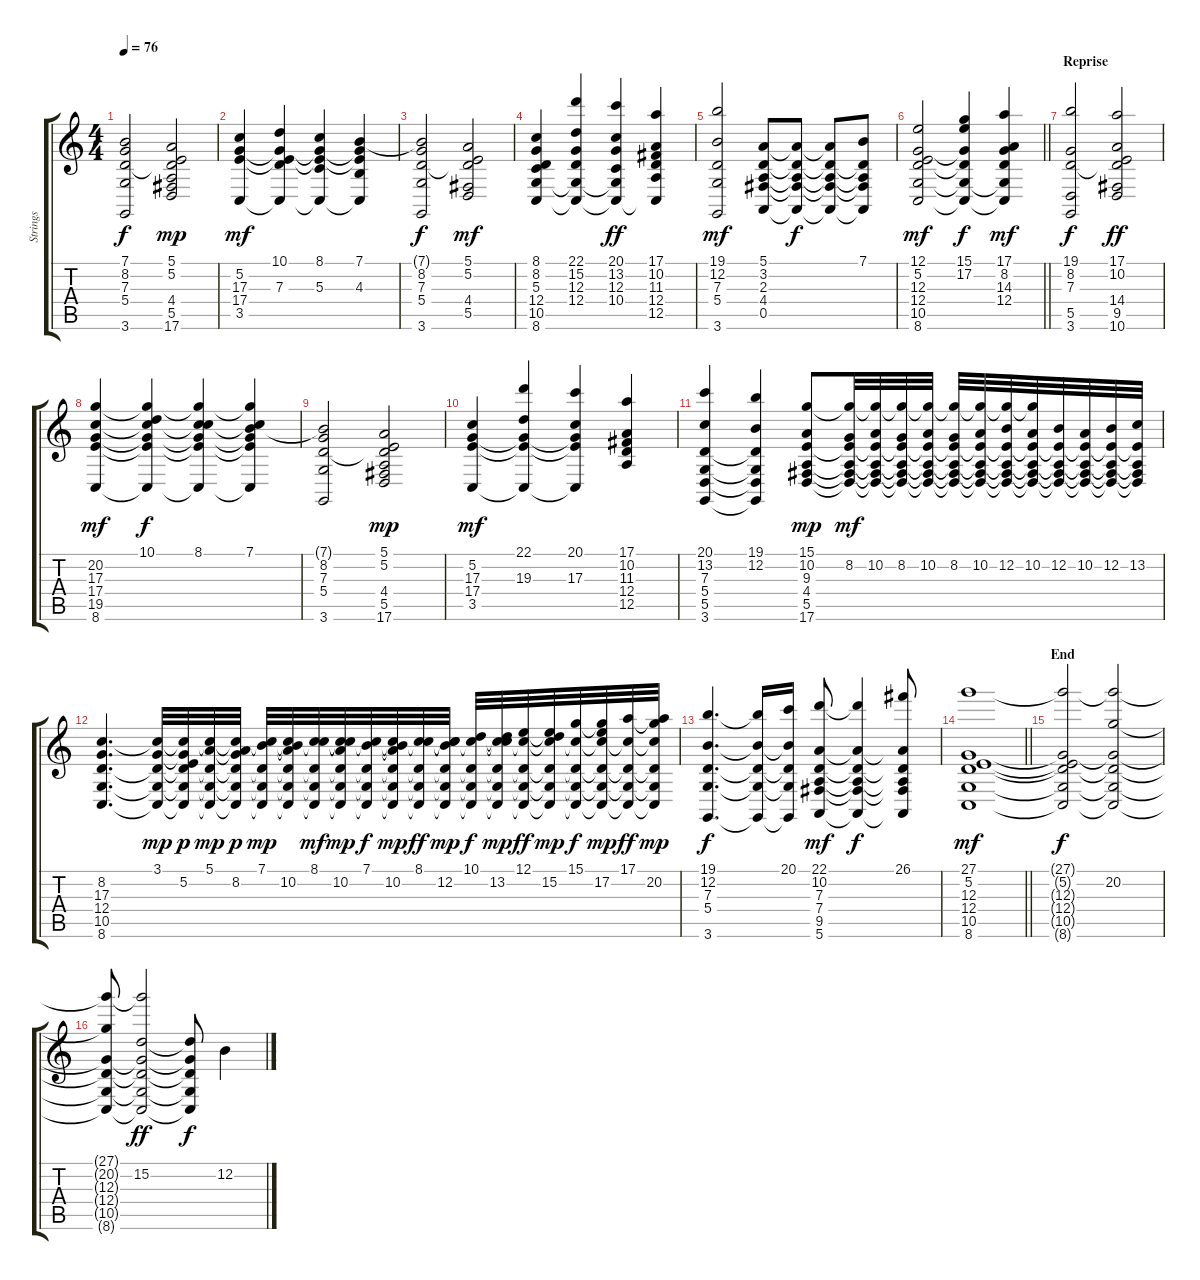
\track ("Strings" "Strings") {instrument stringensemble1}
\staff {score tabs}
\tuning (E4 B3 G3 D3 A2 E2) {hide}
\ts (4 4)
\tempo 76
\clef g2
\ks c
(7.1{t} 8.2 7.3 5.4 3.6).2{dy f} (5.1 5.2 7.3{t} 4.4 5.5 17.6).2{dy mp} |
(5.2 17.3 17.4 3.5).4{dy mf} (10.1 5.2{t} 7.3 17.4{t} 3.5{t}).4 (8.1 5.2{t} 5.3 17.4{t} 3.5{t}).4 (7.1 5.2{t} 4.3 17.4{t} 3.5{t}).4 |
(7.1{t} 8.2 7.3 5.4 3.6).2{dy f} (5.1 5.2 7.3{t} 4.4 5.5).2{dy mf} |
(8.1 8.2 5.3 12.4 10.5 8.6).4 (22.1 15.2 12.3 12.4 10.5{t} 8.6{t}).4 (20.1 13.2 12.3 10.4 10.5{t} 8.6{t}).4{dy ff} (17.1 10.2 11.3 12.4 12.5 8.6{t}).4 |
(19.1 12.2 7.3 5.4 3.6).2{dy mf} (5.1 3.2 2.3 4.4 0.5).8 (5.1{t} 3.2{t} 2.3{t} 4.4{t} 0.5{t}).8{dy f} (5.1{t} 3.2{t} 2.3{t} 4.4{t} 0.5{t}).8 (7.1 3.2{t} 2.3{t} 4.4{t} 0.5{t}).8 |
\barLineRight lightlight
(12.1 5.2 12.3 12.4 10.5 8.6).2{dy mf} (15.1 17.2 12.3{t} 12.4{t} 10.5{t} 8.6{t}).4{dy f} (17.1 8.2 14.3 12.4 10.5{t} 8.6{t}).4{dy mf} |
\section ("" "Reprise")
(19.1 8.2 7.3 5.5 3.6).2{dy f volume 9} (17.1 10.2 7.3{t} 14.4 9.5 10.6).2{dy ff} |
(20.2 17.3 17.4 19.5 8.6).4{dy mf} (10.1 20.2{t} 17.3{t} 17.4{t} 19.5{t} 8.6{t}).4{dy f} (8.1 20.2{t} 17.3{t} 17.4{t} 19.5{t} 8.6{t}).4 (7.1 20.2{t} 17.3{t} 17.4{t} 19.5{t} 8.6{t}).4 |
(7.1{t} 8.2 7.3 5.4 3.6).2 (5.1 5.2 7.3{t} 4.4 5.5 17.6).2{dy mp} |
(5.2 17.3 17.4 3.5).4{dy mf} (22.1 5.2{t} 19.3 17.4{t} 3.5{t}).4 (20.1 5.2{t} 17.3 17.4{t} 3.5{t}).4 (17.1 10.2 11.3 12.4 12.5).4 |
(20.1 13.2 7.3 5.4 5.5 3.6).4 (19.1 12.2 7.3{t} 5.4{t} 5.5{t} 3.6{t}).4 (15.1 10.2 9.3 4.4 5.5 17.6).8{dy mp} (15.1{t} 8.2 9.3{t} 4.4{t} 5.5{t} 17.6{t}).32{dy mf} (15.1{t} 10.2 9.3{t} 4.4{t} 5.5{t} 17.6{t}).32 (15.1{t} 8.2 9.3{t} 4.4{t} 5.5{t} 17.6{t}).32 (15.1{t} 10.2 9.3{t} 4.4{t} 5.5{t} 17.6{t}).32 (15.1{t} 8.2 9.3{t} 4.4{t} 5.5{t} 17.6{t}).32 (15.1{t} 10.2 9.3{t} 4.4{t} 5.5{t} 17.6{t}).32 (15.1{t} 12.2 9.3{t} 4.4{t} 5.5{t} 17.6{t}).32 (15.1{t} 10.2 9.3{t} 4.4{t} 5.5{t} 17.6{t}).32 (12.2 9.3{t} 4.4{t} 5.5{t} 17.6{t}).32 (10.2 9.3{t} 4.4{t} 5.5{t} 17.6{t}).32 (12.2 9.3{t} 4.4{t} 5.5{t} 17.6{t}).32 (13.2 9.3{t} 4.4{t} 5.5{t} 17.6{t}).32 |
(8.2 17.3 12.4 10.5 8.6).4{d} (3.1 17.3{t} 12.4{t} 10.5{t} 8.6{t}).32{dy mp} (3.1{t} 5.2 17.3{t} 12.4{t} 10.5{t} 8.6{t}).32{dy p} (5.1 17.3{t} 12.4{t} 10.5{t} 8.6{t}).32{dy mp} (5.1{t} 8.2 17.3{t} 12.4{t} 10.5{t} 8.6{t}).32{dy p} (7.1 17.3{t} 12.4{t} 10.5{t} 8.6{t}).32{dy mp} (7.1{t} 10.2 17.3{t} 12.4{t} 10.5{t} 8.6{t}).32 (8.1 17.3{t} 12.4{t} 10.5{t} 8.6{t}).32{dy mf} (8.1{t} 10.2 17.3{t} 12.4{t} 10.5{t} 8.6{t}).32{dy mp} (7.1 17.3{t} 12.4{t} 10.5{t} 8.6{t}).32{dy f} (7.1{t} 10.2 17.3{t} 12.4{t} 10.5{t} 8.6{t}).32{dy mp} (8.1 17.3{t} 12.4{t} 10.5{t} 8.6{t}).32{dy ff} (8.1{t} 12.2 17.3{t} 12.4{t} 10.5{t} 8.6{t}).32{dy mp} (10.1 17.3{t} 12.4{t} 10.5{t} 8.6{t}).32{dy f} (10.1{t} 13.2 17.3{t} 12.4{t} 10.5{t} 8.6{t}).32{dy mp} (12.1 17.3{t} 12.4{t} 10.5{t} 8.6{t}).32{dy ff} (12.1{t} 15.2 17.3{t} 12.4{t} 10.5{t} 8.6{t}).32{dy mp} (15.1 17.3{t} 12.4{t} 10.5{t} 8.6{t}).32{dy f} (15.1{t} 17.2 17.3{t} 12.4{t} 10.5{t} 8.6{t}).32{dy mp} (17.1 17.3{t} 12.4{t} 10.5{t} 8.6{t}).32{dy ff} (17.1{t} 20.2 17.3{t} 12.4{t} 10.5{t} 8.6{t}).32{dy mp} |
(19.1 12.2 7.3 5.4 3.6).4{d dy f} (19.1{t} 12.2{t} 7.3{t} 5.4{t} 3.6{t}).16 (20.1 12.2{t} 7.3{t} 5.4{t} 3.6{t}).16 (22.1 10.2 7.3 7.4 9.5 5.6).8{dy mf} (22.1{t} 10.2{t} 7.3{t} 7.4{t} 9.5{t} 5.6{t}).4{dy f} (26.1 10.2{t} 7.3{t} 7.4{t} 9.5{t} 5.6{t}).8 |
\barLineRight lightlight
(27.1 5.2 12.3 12.4 10.5 8.6).1{dy mf volume 4} |
\section ("" "End")
(27.1{t} 5.2{t} 12.3{t} 12.4{t} 10.5{t} 8.6{t}).2{dy f} (27.1{t} 20.2 12.3{t} 12.4{t} 10.5{t} 8.6{t}).2 |
(27.1{t} 20.2{t} 12.3{t} 12.4{t} 10.5{t} 8.6{t}).8 (27.1{t} 15.2 12.3{t} 12.4{t} 10.5{t} 8.6{t}).2{dy ff} (15.2{t} 12.3{t} 12.4{t} 10.5{t} 8.6{t}).8{dy f} 12.2.4
